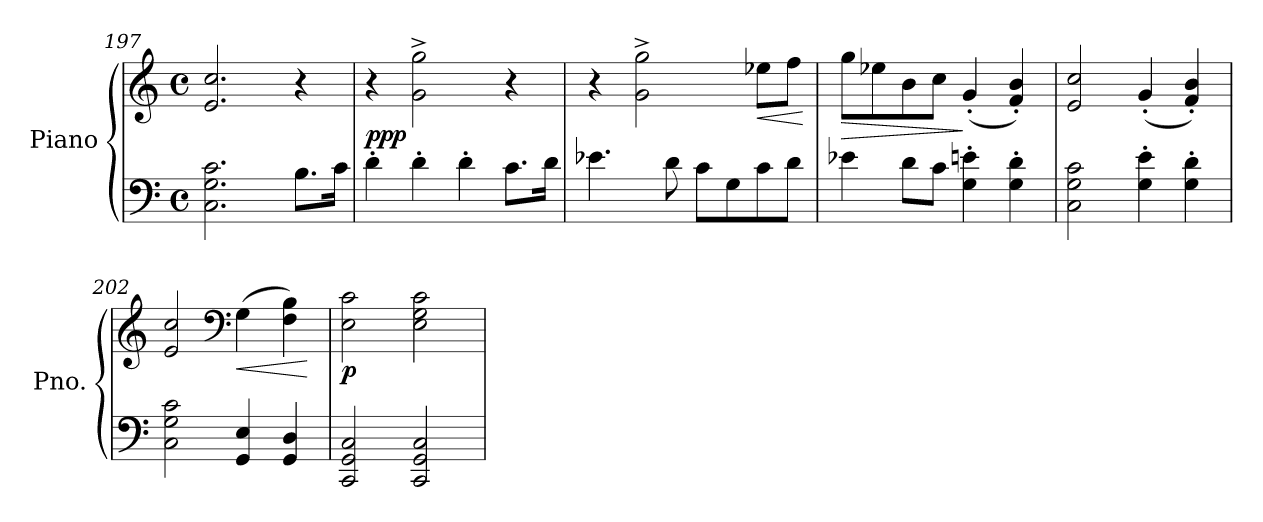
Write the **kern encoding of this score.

**kern	**kern	**dynam
*part1	*part1	*part1
*staff2	*staff1	*staff1/2
*I"Piano	*	*
*I'Pno.	*	*
*clefF4	*clefG2	*
*k[]	*k[]	*
*M4/4	*M4/4	*
*met(c)	*met(c)	*
=197	=197	=197
2.C\ 2.G\ 2.c\	2.e/ 2.cc/	.
8.B\L	4r	.
16c\Jk	.	.
=198	=198	=198
!	!	!LO:DY:a=2
4d'\	4r	ppp
4d'\	2g\^ 2gg\^	.
4d'\	.	.
8.c\L	4r	.
16d\Jk	.	.
=199	=199	=199
4.e-X\	4r	.
.	2g\^ 2gg\^	.
8d\	.	.
8c\L	.	.
8G\	.	.
!	!	!LO:HP:b
8c\	8ee-X\L	<
8d\J	8ff\J	.
.	.	[
!!LO:LB:g=z
=200	=200	=200
!	!	!LO:HP:b
4e-X\	8gg\L	>
.	8ee-X\	.
8d\L	8b\	.
8c\J	8cc\J	.
4G\' 4en\'	(4g'/	]
4G\' 4d\'	4f/' 4b/')	.
=201	=201	=201
2C\ 2G\ 2c\	2e/ 2cc/	.
4G\' 4e\'	(4g'/	.
4G\' 4d\'	4f/' 4b/')	.
=202	=202	=202
2C\ 2G\ 2c\	2e/ 2cc/	.
*	*clefF4	*
!	!	!LO:HP:b
4GG/ 4E/	(4G\	<
4GG/ 4D/	4F\ 4B\)	.
.	.	[
=203	=203	=203
!	!	!LO:DY:b
2CC/ 2GG/ 2C/	2E\ 2c\	p
2CC/ 2GG/ 2C/	2E\ 2G\ 2c\	.
=	=	=
*-	*-	*-
